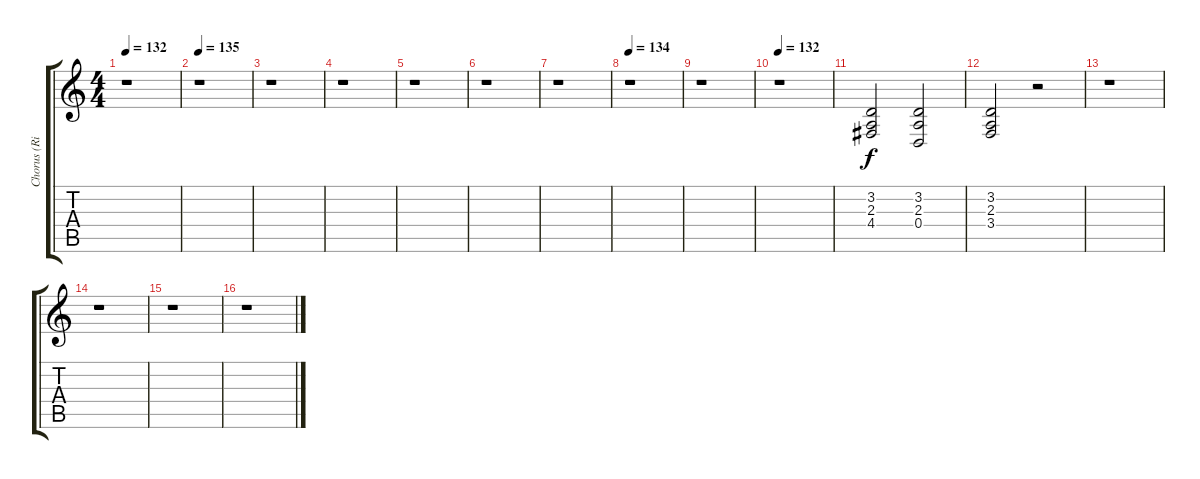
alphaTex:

\track ("Chorus (Right)" "Chorus (Ri") {instrument synthvoice}
\staff {score tabs}
\tuning (E4 B3 G3 D3 A2 E2) {hide}
\ts (4 4)
\tempo 132
\clef g2
\ks c
r.1{dy mf} |
\tempo 135
r.1 |
r.1 |
r.1 |
r.1 |
r.1 |
r.1 |
\tempo 134
r.1 |
r.1 |
\tempo 132
r.1 |
(3.2 2.3 4.4).2{dy f} (3.2 2.3 0.4).2 |
(3.2 2.3 3.4).2 r.2 |
r.1 |
r.1 |
r.1 |
r.1
